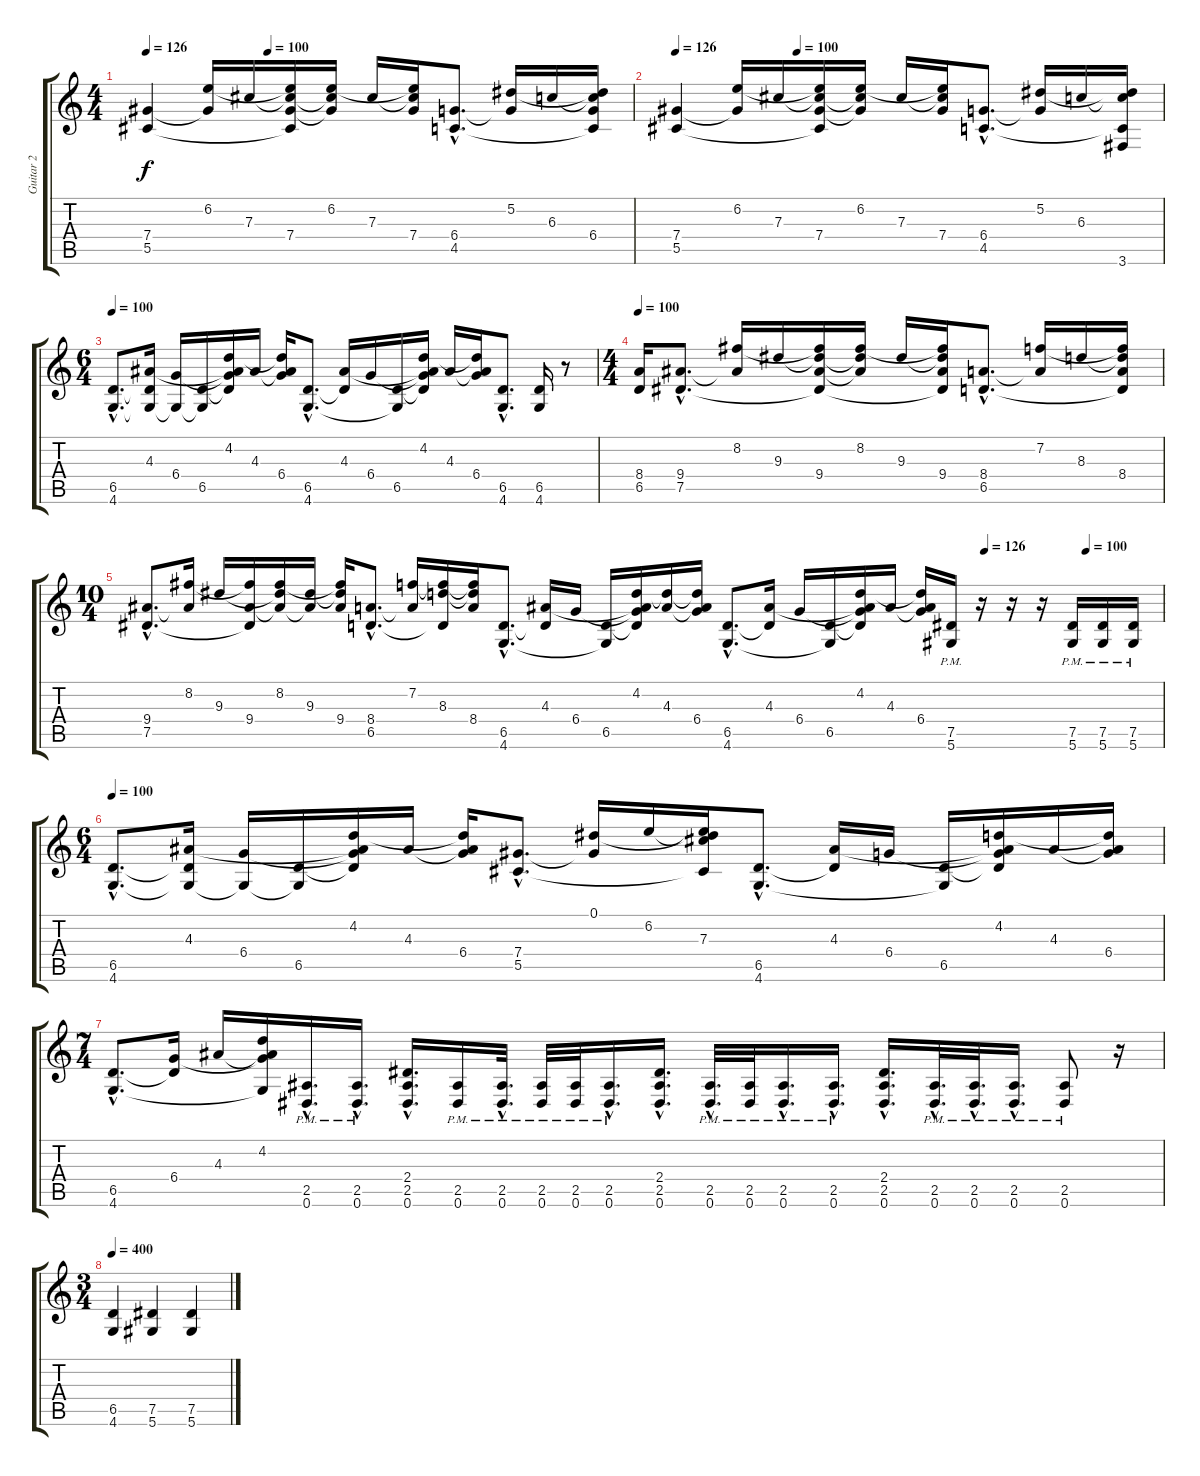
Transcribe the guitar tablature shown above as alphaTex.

\track ("Guitar 2" "Guitar 2") {instrument overdrivenguitar}
\staff {score tabs}
\tuning (Eb4 Bb3 Gb3 Db3 Ab2 Eb2) {hide}
\ts (4 4)
\tempo 126
\tempo (100 0.25)
\clef g2
\ks c
(7.4 5.5).4{dy f} (6.2 7.4{t}).16 7.3.16 (6.2{t} 7.3{t} 7.4 5.5{t}).16 (6.2 7.3{t} 7.4{t}).16 7.3.16 (6.2{t} 7.3{t} 7.4).16 (6.4{hac} 4.5{hac}).8{d} (5.2 6.4{t}).16 6.3.16 (5.2{t} 6.3{t} 6.4 4.5{t}).16 |
\tempo 126
\tempo (100 0.25)
(7.4 5.5).4 (6.2 7.4{t}).16 7.3.16 (6.2{t} 7.3{t} 7.4 5.5{t}).16 (6.2 7.3{t} 7.4{t}).16 7.3.16 (6.2{t} 7.3{t} 7.4).16 (6.4{hac} 4.5{hac}).8{d} (5.2 6.4{t}).16 6.3.16 (5.2{t} 6.3{t} 4.5{t} 3.6).16 |
\ts (6 4)
\tempo 100
(6.5{hac} 4.6{hac}).8{d} (4.3 6.5{t} 4.6{t}).16 (6.4 4.6{t}).16 (6.5 4.6{t}).16 (4.2 4.3{t} 6.4{t} 6.5{t}).16 4.3.16 (4.2{t} 4.3{t} 6.4).16 (6.5{hac} 4.6{hac}).8{d} (4.3 6.5{t}).16 6.4.16 (6.5 4.6{t}).16 (4.2 4.3{t} 6.4{t} 6.5{t}).16 4.3.16 (4.2{t} 4.3{t} 6.4).16 (6.5{hac} 4.6{hac}).8{d} (6.5 4.6).16 r.8 |
\ts (4 4)
\tempo 100
(8.4 6.5).16 (9.4{hac} 7.5{hac}).8{d} (8.2 9.4{t}).16 9.3.16 (8.2{t} 9.3{t} 9.4 7.5{t}).16 (8.2 9.3{t} 9.4{t}).16 9.3.16 (8.2{t} 9.3{t} 9.4 7.5{t}).16 (8.4{hac} 6.5{hac}).8{d} (7.2 8.4{t}).16 8.3.16 (7.2{t} 8.3{t} 8.4 6.5{t}).16 |
\ts (10 4)
\tempo (126 0.825)
\tempo (100 0.925)
(9.4{hac} 7.5{hac}).8{d} (8.2 9.4{t}).16 9.3.16 (8.2{t} 9.4 7.5{t}).16 (8.2 9.3{t} 9.4{t}).16 (9.3 9.4{t}).16 (8.2{t} 9.3{t} 9.4).16 (8.4{hac} 6.5{hac}).8{d} (7.2 8.4{t}).16 (7.2{t} 8.3 6.5{t}).16 (7.2{t} 8.3{t} 8.4).16 (6.5{hac} 4.6{hac}).8{d} (4.3 6.5{t}).16 6.4.16 (6.5 4.6{t}).16 (4.2 4.3{t} 6.4{t} 6.5{t}).16 (4.2{t} 4.3).16 (4.2{t} 4.3{t} 6.4).16 (6.5{hac} 4.6{hac}).8{d} (4.3 6.5{t}).16 6.4.16 (6.5 4.6{t}).16 (4.2 4.3{t} 6.4{t} 6.5{t}).16 4.3.16 (4.2{t} 4.3{t} 6.4).16 (7.5 5.6{pm}).16 r.16 r.16 r.16 (7.5 5.6{pm}).16 (7.5 5.6{pm}).16 (7.5 5.6{pm}).16 |
\ts (6 4)
\tempo 100
(6.5{hac} 4.6{hac}).8{d} (4.3 6.5{t} 4.6{t}).16 (6.4 4.6{t}).16 (6.5 4.6{t}).16 (4.2 4.3{t} 6.4{t} 6.5{t}).16 4.3.16 (4.2{t} 4.3{t} 6.4).16 (7.4{hac} 5.5{hac}).8{d} (0.1 7.4{t}).16 6.2.16 (0.1{t} 6.2{t} 7.3 5.5{t}).16 (6.5{hac} 4.6{hac}).8{d} (4.3 6.5{t}).16 6.4.16 (6.5 4.6{t}).16 (4.2 4.3{t} 6.4{t} 6.5{t}).16 4.3.16 (4.2{t} 4.3{t} 6.4).16 |
\ts (7 4)
(6.5{hac} 4.6{hac}).8{d} (6.4 6.5{t}).16 4.3.16 (4.2 4.3{t} 6.4{t} 4.6{t}).16 (2.5{hac pm} 0.6{hac pm}).16{d} (2.5{hac pm} 0.6{hac pm}).16{d} (2.4{hac} 2.5{hac} 0.6{hac}).16{d} (2.5{pm} 0.6{pm}).16 (2.5{hac pm} 0.6{hac pm}).32{d} (2.5{pm} 0.6{pm}).32 (2.5{pm} 0.6{pm}).32 (2.5{hac pm} 0.6{hac pm}).16{d} (2.4{hac} 2.5{hac} 0.6{hac}).16{d} (2.5{hac pm} 0.6{hac pm}).32{d} (2.5{pm} 0.6{pm}).32 (2.5{hac pm} 0.6{hac pm}).16{d} (2.5{hac pm} 0.6{hac pm}).16{d} (2.4{hac} 2.5{hac} 0.6{hac}).16{d} (2.5{hac pm} 0.6{hac pm}).32{d} (2.5{hac pm} 0.6{hac pm}).32{d} (2.5{hac pm} 0.6{hac pm}).16{d} (2.5{pm} 0.6{pm}).8 r.16 |
\ts (3 4)
\tempo 400
(6.5 4.6).4 (7.5 5.6).4 (7.5 5.6).4
